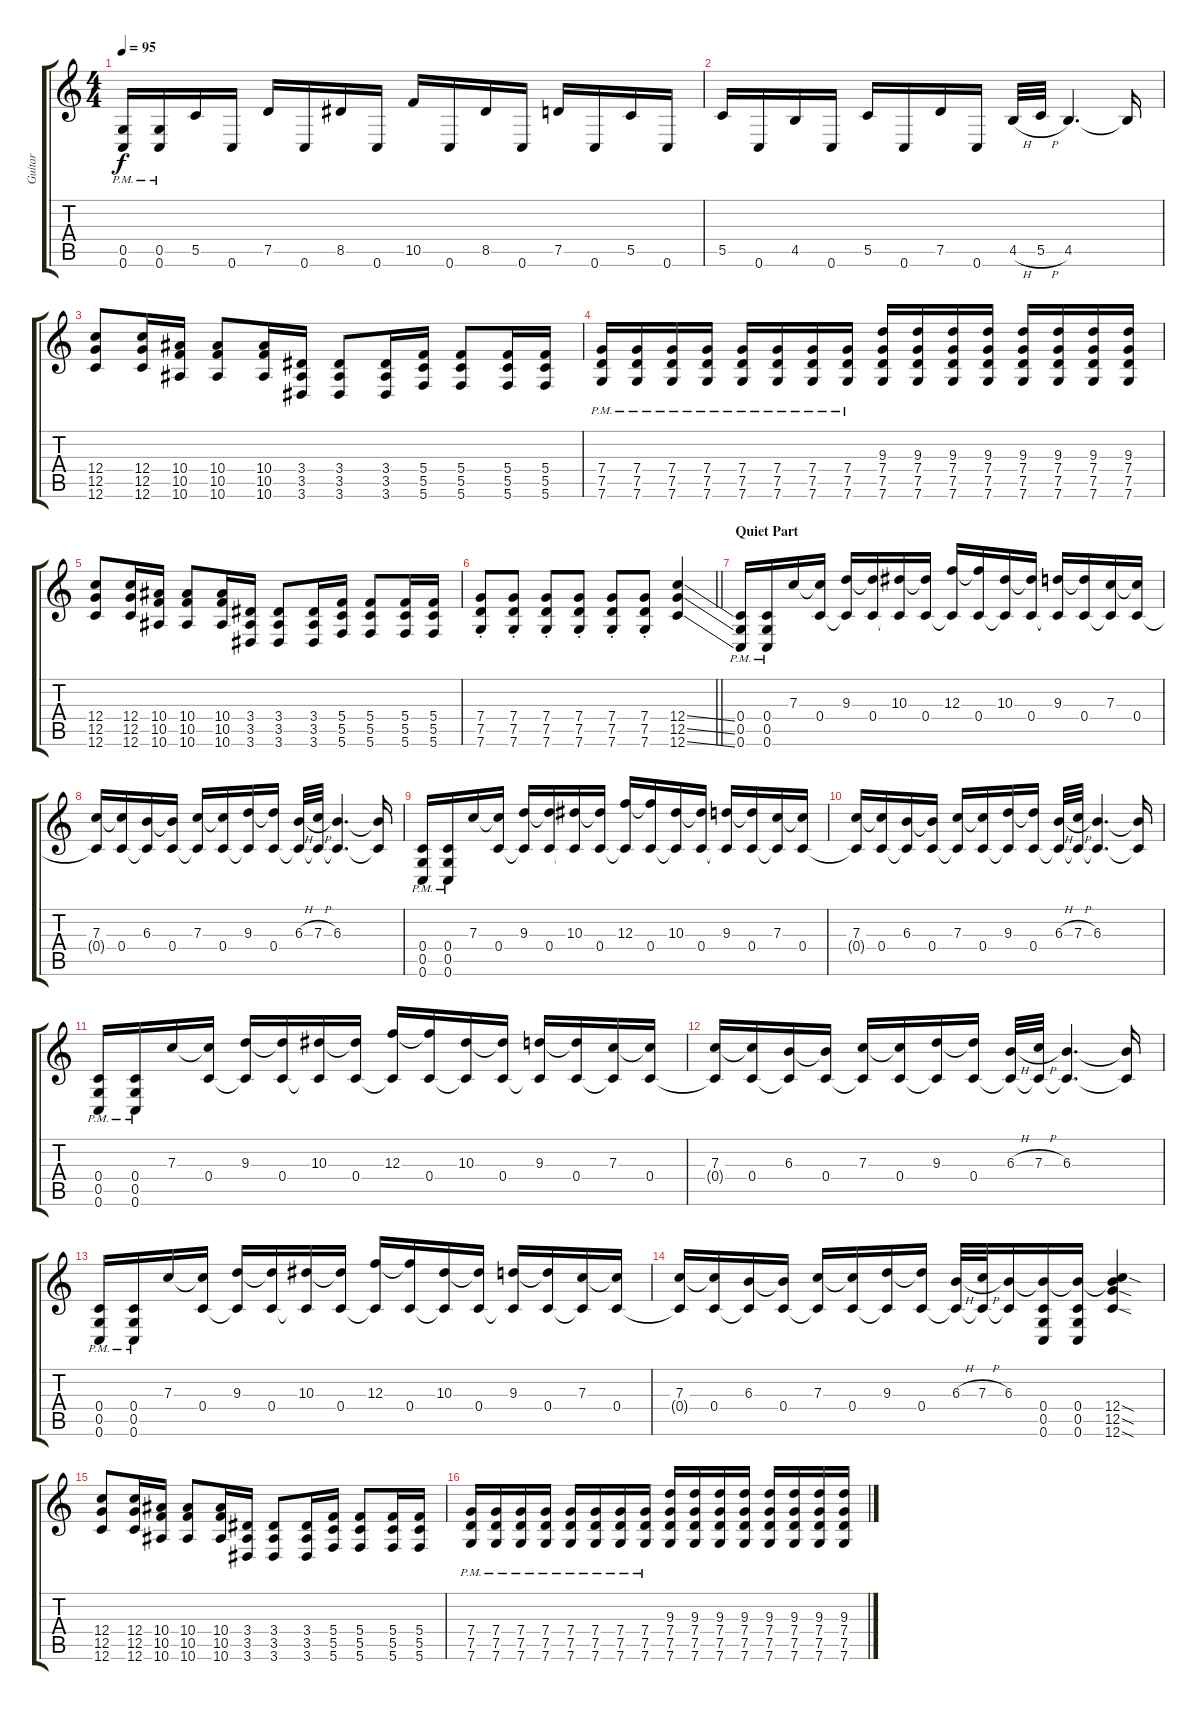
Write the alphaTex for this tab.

\track ("Guitar" "Guitar") {instrument distortionguitar}
\staff {score tabs}
\tuning (D4 A3 F3 C3 G2 C2) {hide}
\ts (4 4)
\tempo 95
\clef g2
\ks c
(0.5{pm} 0.6{pm}).16{dy f} (0.5{pm} 0.6{pm}).16 5.5.16 0.6.16 7.5.16 0.6.16 8.5.16 0.6.16 10.5.16 0.6.16 8.5.16 0.6.16 7.5.16 0.6.16 5.5.16 0.6.16 |
5.5.16 0.6.16 4.5.16 0.6.16 5.5.16 0.6.16 7.5.16 0.6.16 4.5{h}.32 5.5{h}.32 4.5.4{d} 4.5{t}.16 |
(12.4 12.5 12.6).8 (12.4 12.5 12.6).16 (10.4 10.5 10.6).16 (10.4 10.5 10.6).8 (10.4 10.5 10.6).16 (3.4 3.5 3.6).16 (3.4 3.5 3.6).8 (3.4 3.5 3.6).16 (5.4 5.5 5.6).16 (5.4 5.5 5.6).8 (5.4 5.5 5.6).16 (5.4 5.5 5.6).16 |
(7.4{pm} 7.5{pm} 7.6{pm}).16 (7.4{pm} 7.5{pm} 7.6{pm}).16 (7.4{pm} 7.5{pm} 7.6{pm}).16 (7.4{pm} 7.5{pm} 7.6{pm}).16 (7.4{pm} 7.5{pm} 7.6{pm}).16 (7.4{pm} 7.5{pm} 7.6{pm}).16 (7.4{pm} 7.5{pm} 7.6{pm}).16 (7.4{pm} 7.5{pm} 7.6{pm}).16 (9.3 7.4 7.5 7.6).16 (9.3 7.4 7.5 7.6).16 (9.3 7.4 7.5 7.6).16 (9.3 7.4 7.5 7.6).16 (9.3 7.4 7.5 7.6).16 (9.3 7.4 7.5 7.6).16 (9.3 7.4 7.5 7.6).16 (9.3 7.4 7.5 7.6).16 |
(12.4 12.5 12.6).8 (12.4 12.5 12.6).16 (10.4 10.5 10.6).16 (10.4 10.5 10.6).8 (10.4 10.5 10.6).16 (3.4 3.5 3.6).16 (3.4 3.5 3.6).8 (3.4 3.5 3.6).16 (5.4 5.5 5.6).16 (5.4 5.5 5.6).8 (5.4 5.5 5.6).16 (5.4 5.5 5.6).16 |
\barLineRight lightlight
(7.4{st} 7.5{st} 7.6{st}).8 (7.4{st} 7.5{st} 7.6{st}).8 (7.4{st} 7.5{st} 7.6{st}).8 (7.4{st} 7.5{st} 7.6{st}).8 (7.4{st} 7.5{st} 7.6{st}).8 (7.4{st} 7.5{st} 7.6{st}).8 (12.4{ss} 12.5{ss} 12.6{ss}).4 |
\section ("" "Quiet Part")
(0.4{pm} 0.5{pm} 0.6{pm}).16{instrument distortionguitar} (0.4{pm} 0.5{pm} 0.6{pm}).16 7.3.16{instrument electricguitarjazz} (7.3{t} 0.4).16 (9.3 0.4{t}).16 (9.3{t} 0.4).16 (10.3 0.4{t}).16 (10.3{t} 0.4).16 (12.3 0.4{t}).16 (12.3{t} 0.4).16 (10.3 0.4{t}).16 (10.3{t} 0.4).16 (9.3 0.4{t}).16 (9.3{t} 0.4).16 (7.3 0.4{t}).16 (7.3{t} 0.4).16 |
(7.3 0.4{t}).16 (7.3{t} 0.4).16 (6.3 0.4{t}).16 (6.3{t} 0.4).16 (7.3 0.4{t}).16 (7.3{t} 0.4).16 (9.3 0.4{t}).16 (9.3{t} 0.4).16 (6.3{h} 0.4{t}).32 (7.3{h} 0.4{t}).32 (6.3 0.4{t}).4{d} (6.3{t} 0.4{t}).16 |
(0.4{pm} 0.5{pm} 0.6{pm}).16{instrument distortionguitar} (0.4{pm} 0.5{pm} 0.6{pm}).16 7.3.16{instrument electricguitarjazz} (7.3{t} 0.4).16 (9.3 0.4{t}).16 (9.3{t} 0.4).16 (10.3 0.4{t}).16 (10.3{t} 0.4).16 (12.3 0.4{t}).16 (12.3{t} 0.4).16 (10.3 0.4{t}).16 (10.3{t} 0.4).16 (9.3 0.4{t}).16 (9.3{t} 0.4).16 (7.3 0.4{t}).16 (7.3{t} 0.4).16 |
(7.3 0.4{t}).16 (7.3{t} 0.4).16 (6.3 0.4{t}).16 (6.3{t} 0.4).16 (7.3 0.4{t}).16 (7.3{t} 0.4).16 (9.3 0.4{t}).16 (9.3{t} 0.4).16 (6.3{h} 0.4{t}).32 (7.3{h} 0.4{t}).32 (6.3 0.4{t}).4{d} (6.3{t} 0.4{t}).16 |
(0.4{pm} 0.5{pm} 0.6{pm}).16{instrument distortionguitar} (0.4{pm} 0.5{pm} 0.6{pm}).16 7.3.16{instrument electricguitarjazz} (7.3{t} 0.4).16 (9.3 0.4{t}).16 (9.3{t} 0.4).16 (10.3 0.4{t}).16 (10.3{t} 0.4).16 (12.3 0.4{t}).16 (12.3{t} 0.4).16 (10.3 0.4{t}).16 (10.3{t} 0.4).16 (9.3 0.4{t}).16 (9.3{t} 0.4).16 (7.3 0.4{t}).16 (7.3{t} 0.4).16 |
(7.3 0.4{t}).16 (7.3{t} 0.4).16 (6.3 0.4{t}).16 (6.3{t} 0.4).16 (7.3 0.4{t}).16 (7.3{t} 0.4).16 (9.3 0.4{t}).16 (9.3{t} 0.4).16 (6.3{h} 0.4{t}).32 (7.3{h} 0.4{t}).32 (6.3 0.4{t}).4{d} (6.3{t} 0.4{t}).16 |
(0.4{pm} 0.5{pm} 0.6{pm}).16{instrument distortionguitar} (0.4{pm} 0.5{pm} 0.6{pm}).16 7.3.16{instrument electricguitarjazz} (7.3{t} 0.4).16 (9.3 0.4{t}).16 (9.3{t} 0.4).16 (10.3 0.4{t}).16 (10.3{t} 0.4).16 (12.3 0.4{t}).16 (12.3{t} 0.4).16 (10.3 0.4{t}).16 (10.3{t} 0.4).16 (9.3 0.4{t}).16 (9.3{t} 0.4).16 (7.3 0.4{t}).16 (7.3{t} 0.4).16 |
(7.3 0.4{t}).16 (7.3{t} 0.4).16 (6.3 0.4{t}).16 (6.3{t} 0.4).16 (7.3 0.4{t}).16 (7.3{t} 0.4).16 (9.3 0.4{t}).16 (9.3{t} 0.4).16 (6.3{h} 0.4{t}).32 (7.3{h} 0.4{t}).32 (6.3 0.4{t}).16 (6.3{t} 0.4 0.5 0.6).16{instrument distortionguitar} (6.3{t} 0.4 0.5 0.6).16 (6.3{t} 12.4{sod} 12.5{sod} 12.6{sod}).4 |
(12.4 12.5 12.6).8 (12.4 12.5 12.6).16 (10.4 10.5 10.6).16 (10.4 10.5 10.6).8 (10.4 10.5 10.6).16 (3.4 3.5 3.6).16 (3.4 3.5 3.6).8 (3.4 3.5 3.6).16 (5.4 5.5 5.6).16 (5.4 5.5 5.6).8 (5.4 5.5 5.6).16 (5.4 5.5 5.6).16 |
(7.4{pm} 7.5{pm} 7.6{pm}).16 (7.4{pm} 7.5{pm} 7.6{pm}).16 (7.4{pm} 7.5{pm} 7.6{pm}).16 (7.4{pm} 7.5{pm} 7.6{pm}).16 (7.4{pm} 7.5{pm} 7.6{pm}).16 (7.4{pm} 7.5{pm} 7.6{pm}).16 (7.4{pm} 7.5{pm} 7.6{pm}).16 (7.4{pm} 7.5{pm} 7.6{pm}).16 (9.3 7.4 7.5 7.6).16 (9.3 7.4 7.5 7.6).16 (9.3 7.4 7.5 7.6).16 (9.3 7.4 7.5 7.6).16 (9.3 7.4 7.5 7.6).16 (9.3 7.4 7.5 7.6).16 (9.3 7.4 7.5 7.6).16 (9.3 7.4 7.5 7.6).16
